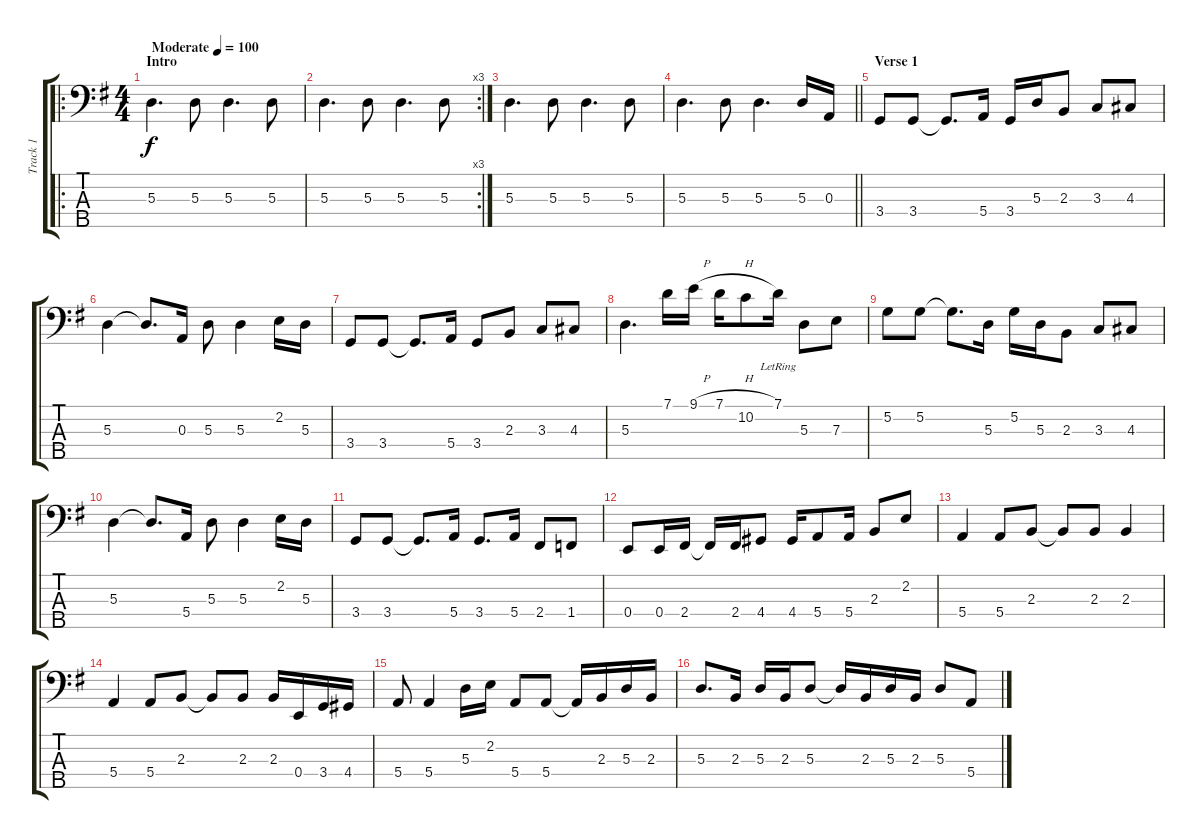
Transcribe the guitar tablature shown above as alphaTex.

\track ("Track 1" "Track 1") {instrument electricbassfinger}
\staff {score tabs}
\tuning (G2 D2 A1 E1 B0) {hide}
\ro
\ts (4 4)
\section ("" "Intro")
\tempo (100 "Moderate")
\clef f4
\ks g
5.3.4{d dy f instrument electricbassfinger} 5.3.8 5.3.4{d} 5.3.8 |
\rc 3
5.3.4{d} 5.3.8 5.3.4{d} 5.3.8 |
5.3.4{d} 5.3.8 5.3.4{d} 5.3.8 |
\barLineRight lightlight
5.3.4{d} 5.3.8 5.3.4{d} 5.3.16 0.3.16 |
\section ("" "Verse 1")
3.4.8 3.4.8 3.4{t}.8{d} 5.4.16 3.4.16 5.3.16 2.3.8 3.3.8 4.3.8 |
5.3.4 5.3{t}.8{d} 0.3.16 5.3.8 5.3.4 2.2.16 5.3.16 |
3.4.8 3.4.8 3.4{t}.8{d} 5.4.16 3.4.8 2.3.8 3.3.8 4.3.8 |
5.3.4{d} 7.1.16 9.1{h}.16 7.1{h}.16 10.2.8 7.1{lr}.16 5.3.8 7.3.8 |
5.2.8 5.2.8 5.2{t}.8{d} 5.3.16 5.2.16 5.3.16 2.3.8 3.3.8 4.3.8 |
5.3.4 5.3{t}.8{d} 5.4.16 5.3.8 5.3.4 2.2.16 5.3.16 |
3.4.8 3.4.8 3.4{t}.8{d} 5.4.16 3.4.8{d} 5.4.16 2.4.8 1.4.8 |
0.4.8 0.4.16 2.4.16 2.4{t}.16 2.4.16 4.4.8 4.4.16 5.4.8 5.4.16 2.3.8 2.2.8 |
5.4.4 5.4.8 2.3.8 2.3{t}.8 2.3.8 2.3.4 |
5.4.4 5.4.8 2.3.8 2.3{t}.8 2.3.8 2.3.16 0.4.16 3.4.16 4.4.16 |
5.4.8 5.4.4 5.3.16 2.2.16 5.4.8 5.4.8 5.4{t}.16 2.3.16 5.3.16 2.3.16 |
5.3.8{d} 2.3.16 5.3.16 2.3.16 5.3.8 5.3{t}.16 2.3.16 5.3.16 2.3.16 5.3.8 5.4.8
